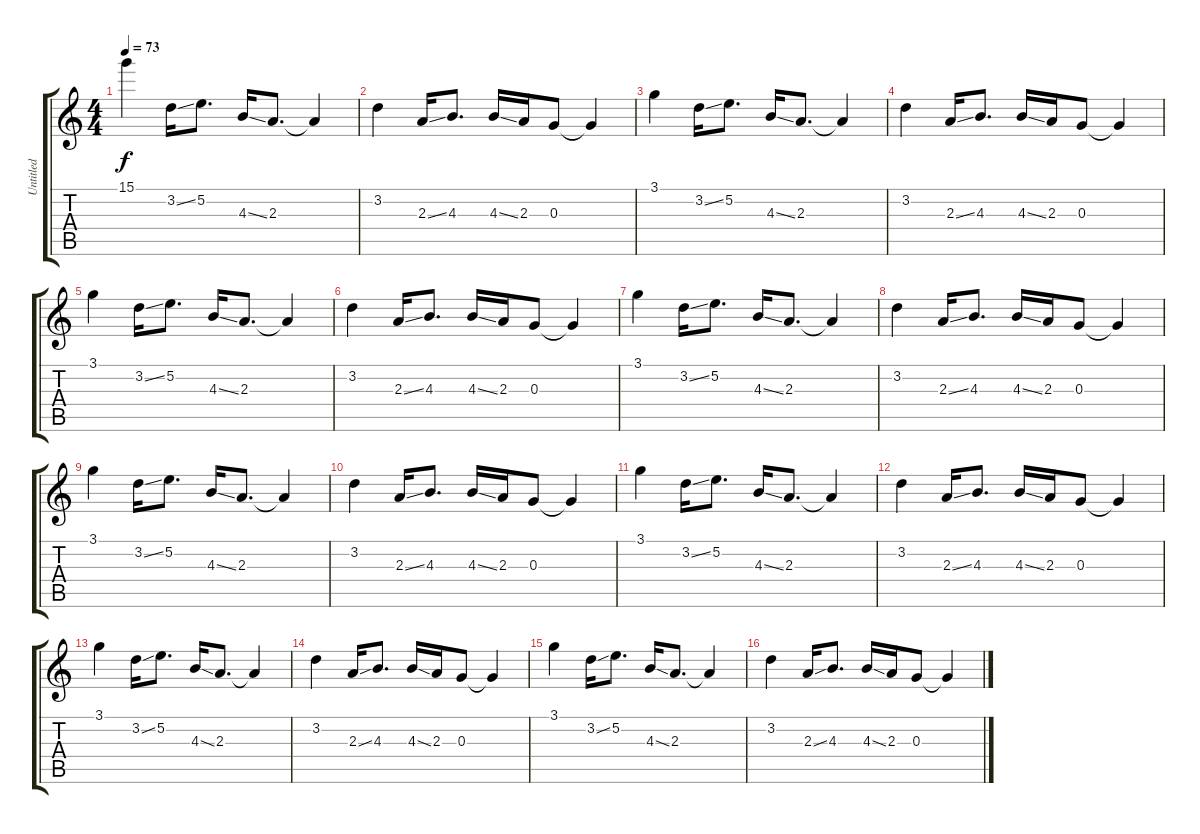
\track ("Untitled" "Untitled") {instrument distortionguitar}
\staff {score tabs}
\tuning (E4 B3 G3 D3 A2 E2) {hide}
\ts (4 4)
\tempo 73
\clef g2
\ks c
15.1.4{dy f} 3.2{ss}.16 5.2.8{d} 4.3{ss}.16 2.3.8{d} 2.3{t}.4 |
3.2.4 2.3{ss}.16 4.3.8{d} 4.3{ss}.16 2.3.16 0.3.8 0.3{t}.4 |
3.1.4 3.2{ss}.16 5.2.8{d} 4.3{ss}.16 2.3.8{d} 2.3{t}.4 |
3.2.4 2.3{ss}.16 4.3.8{d} 4.3{ss}.16 2.3.16 0.3.8 0.3{t}.4 |
3.1.4 3.2{ss}.16 5.2.8{d} 4.3{ss}.16 2.3.8{d} 2.3{t}.4 |
3.2.4 2.3{ss}.16 4.3.8{d} 4.3{ss}.16 2.3.16 0.3.8 0.3{t}.4 |
3.1.4 3.2{ss}.16 5.2.8{d} 4.3{ss}.16 2.3.8{d} 2.3{t}.4 |
3.2.4 2.3{ss}.16 4.3.8{d} 4.3{ss}.16 2.3.16 0.3.8 0.3{t}.4 |
3.1.4 3.2{ss}.16 5.2.8{d} 4.3{ss}.16 2.3.8{d} 2.3{t}.4 |
3.2.4 2.3{ss}.16 4.3.8{d} 4.3{ss}.16 2.3.16 0.3.8 0.3{t}.4 |
3.1.4 3.2{ss}.16 5.2.8{d} 4.3{ss}.16 2.3.8{d} 2.3{t}.4 |
3.2.4 2.3{ss}.16 4.3.8{d} 4.3{ss}.16 2.3.16 0.3.8 0.3{t}.4 |
3.1.4 3.2{ss}.16 5.2.8{d} 4.3{ss}.16 2.3.8{d} 2.3{t}.4 |
3.2.4 2.3{ss}.16 4.3.8{d} 4.3{ss}.16 2.3.16 0.3.8 0.3{t}.4 |
3.1.4 3.2{ss}.16 5.2.8{d} 4.3{ss}.16 2.3.8{d} 2.3{t}.4 |
3.2.4 2.3{ss}.16 4.3.8{d} 4.3{ss}.16 2.3.16 0.3.8 0.3{t}.4
